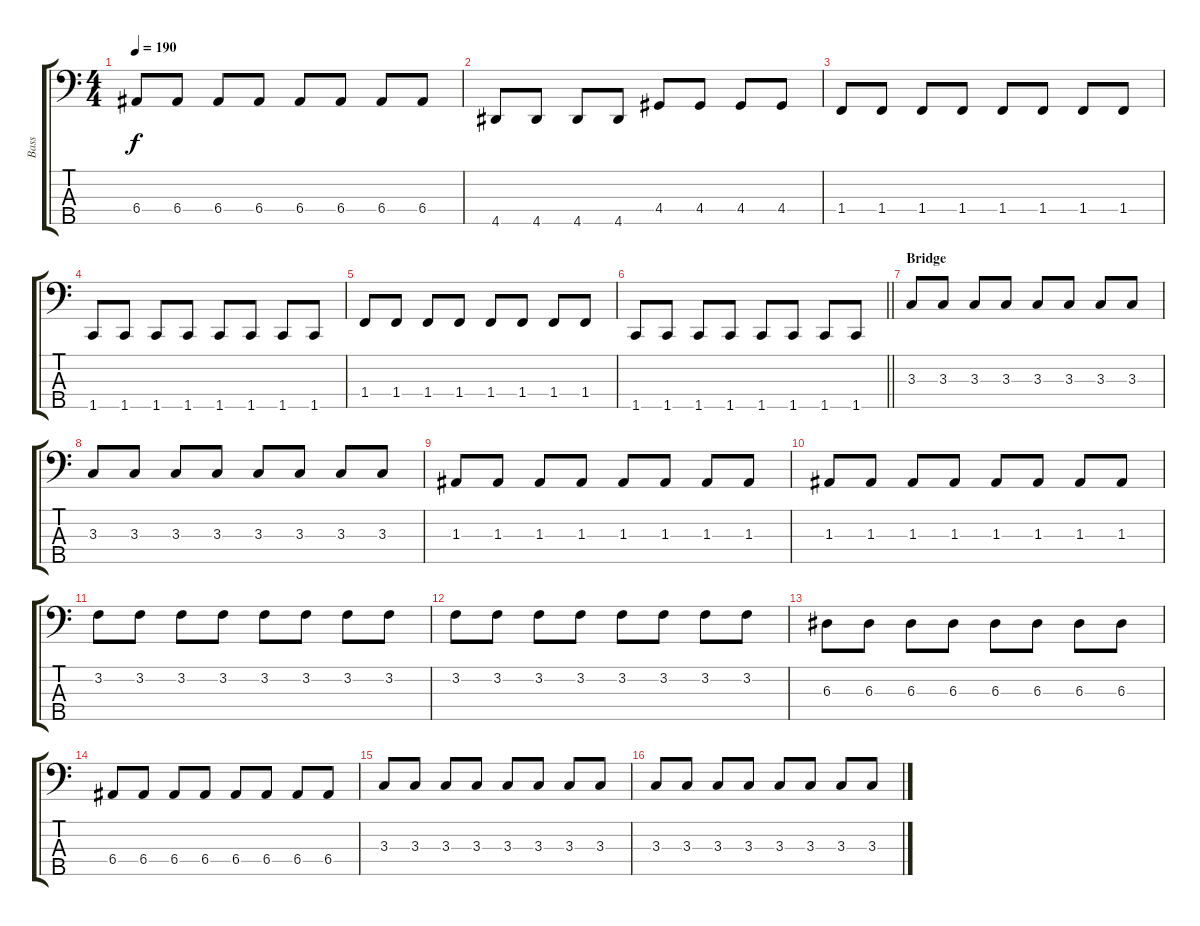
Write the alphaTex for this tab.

\track ("Bass" "Bass") {instrument electricbassfinger}
\staff {score tabs}
\tuning (G2 D2 A1 E1 B0) {hide}
\ts (4 4)
\tempo 190
\clef f4
\ks c
6.4.8{dy f} 6.4.8 6.4.8 6.4.8 6.4.8 6.4.8 6.4.8 6.4.8 |
4.5.8 4.5.8 4.5.8 4.5.8 4.4.8 4.4.8 4.4.8 4.4.8 |
1.4.8 1.4.8 1.4.8 1.4.8 1.4.8 1.4.8 1.4.8 1.4.8 |
1.5.8 1.5.8 1.5.8 1.5.8 1.5.8 1.5.8 1.5.8 1.5.8 |
1.4.8 1.4.8 1.4.8 1.4.8 1.4.8 1.4.8 1.4.8 1.4.8 |
\barLineRight lightlight
1.5.8 1.5.8 1.5.8 1.5.8 1.5.8 1.5.8 1.5.8 1.5.8 |
\section ("" "Bridge")
3.3.8 3.3.8 3.3.8 3.3.8 3.3.8 3.3.8 3.3.8 3.3.8 |
3.3.8 3.3.8 3.3.8 3.3.8 3.3.8 3.3.8 3.3.8 3.3.8 |
1.3.8 1.3.8 1.3.8 1.3.8 1.3.8 1.3.8 1.3.8 1.3.8 |
1.3.8 1.3.8 1.3.8 1.3.8 1.3.8 1.3.8 1.3.8 1.3.8 |
3.2.8 3.2.8 3.2.8 3.2.8 3.2.8 3.2.8 3.2.8 3.2.8 |
3.2.8 3.2.8 3.2.8 3.2.8 3.2.8 3.2.8 3.2.8 3.2.8 |
6.3.8 6.3.8 6.3.8 6.3.8 6.3.8 6.3.8 6.3.8 6.3.8 |
6.4.8 6.4.8 6.4.8 6.4.8 6.4.8 6.4.8 6.4.8 6.4.8 |
3.3.8 3.3.8 3.3.8 3.3.8 3.3.8 3.3.8 3.3.8 3.3.8 |
3.3.8 3.3.8 3.3.8 3.3.8 3.3.8 3.3.8 3.3.8 3.3.8
